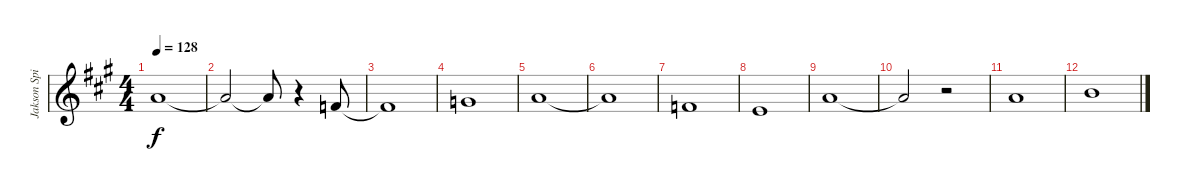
\track ("Jakson Spires Vocal" "Jakson Spi") {instrument piccolo}
\staff {score}
\tuning (E4 B3 G3 D3 A2 E2) {hide}
\ts (4 4)
\tempo 128
\clef g2
\ks a
5.1{t}.1{dy f} |
5.1{t}.2 5.1{t}.8 r.4 6.2.8 |
6.2{t}.1 |
8.2.1 |
5.1.1 |
5.1{t}.1 |
6.2.1 |
5.2.1 |
5.1.1 |
5.1{t}.2 r.2 |
5.1.1{volume 11 instrument piccolo} |
7.1.1
